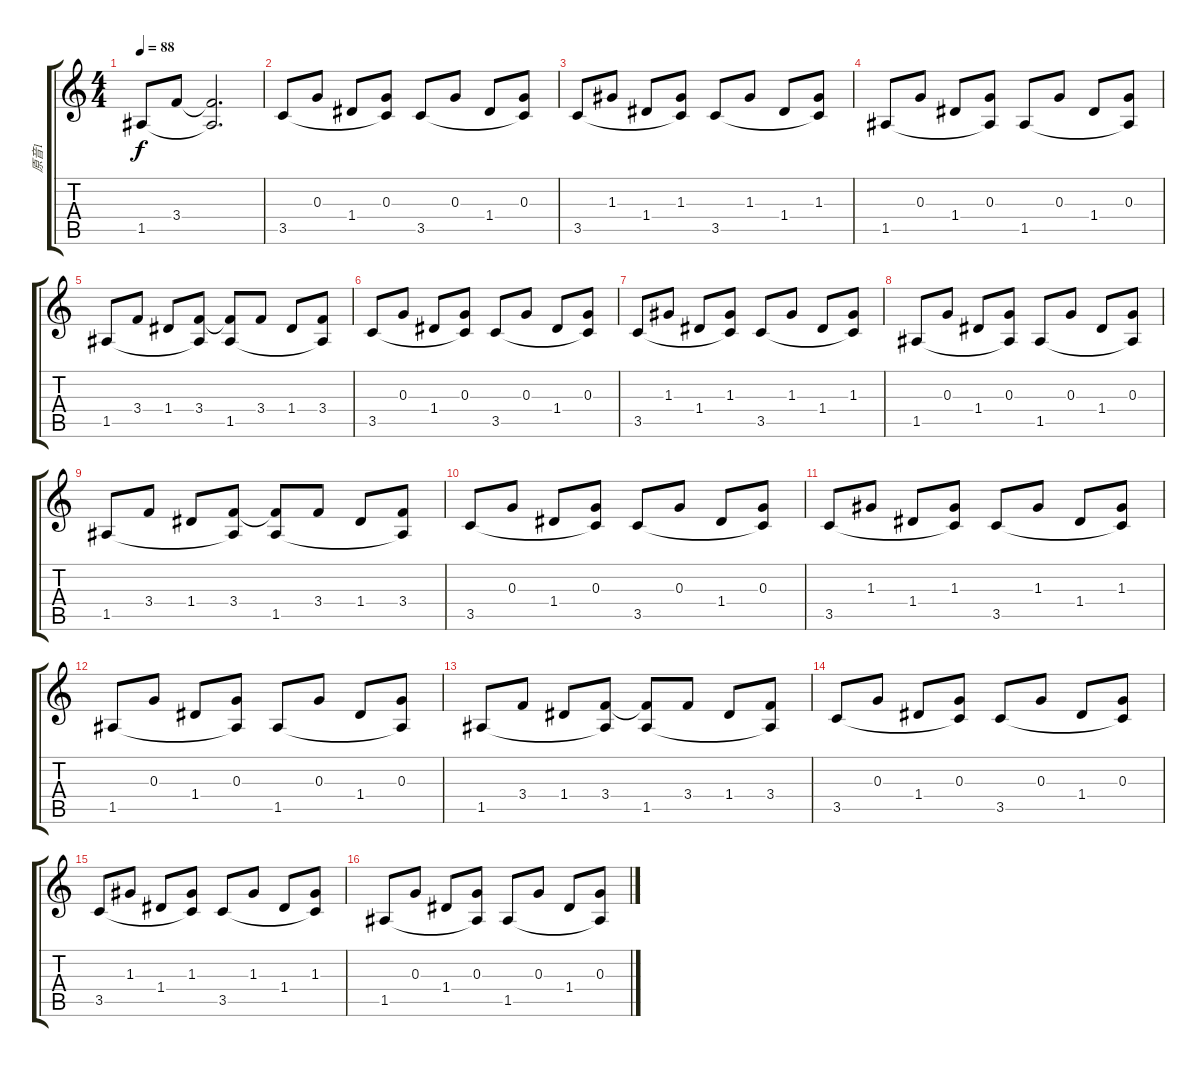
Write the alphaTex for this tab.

\track ("原音1" "原音1") {instrument acousticguitarnylon}
\staff {score tabs}
\tuning (E4 B3 G3 D3 A2 E2) {hide}
\ts (4 4)
\tempo 88
\clef g2
\ks c
1.5.8{dy f} 3.4.8 (3.4{t} 1.5{t}).2{d} |
3.5.8 0.3.8 1.4.8 (0.3 3.5{t}).8 3.5.8 0.3.8 1.4.8 (0.3 3.5{t}).8 |
3.5.8 1.3.8 1.4.8 (1.3 3.5{t}).8 3.5.8 1.3.8 1.4.8 (1.3 3.5{t}).8 |
1.5.8 0.3.8 1.4.8 (0.3 1.5{t}).8 1.5.8 0.3.8 1.4.8 (0.3 1.5{t}).8 |
1.5.8 3.4.8 1.4.8 (3.4 1.5{t}).8 (3.4{t} 1.5).8 3.4.8 1.4.8 (3.4 1.5{t}).8 |
3.5.8 0.3.8 1.4.8 (0.3 3.5{t}).8 3.5.8 0.3.8 1.4.8 (0.3 3.5{t}).8 |
3.5.8 1.3.8 1.4.8 (1.3 3.5{t}).8 3.5.8 1.3.8 1.4.8 (1.3 3.5{t}).8 |
1.5.8 0.3.8 1.4.8 (0.3 1.5{t}).8 1.5.8 0.3.8 1.4.8 (0.3 1.5{t}).8 |
1.5.8 3.4.8 1.4.8 (3.4 1.5{t}).8 (3.4{t} 1.5).8 3.4.8 1.4.8 (3.4 1.5{t}).8 |
3.5.8 0.3.8 1.4.8 (0.3 3.5{t}).8 3.5.8 0.3.8 1.4.8 (0.3 3.5{t}).8 |
3.5.8 1.3.8 1.4.8 (1.3 3.5{t}).8 3.5.8 1.3.8 1.4.8 (1.3 3.5{t}).8 |
1.5.8 0.3.8 1.4.8 (0.3 1.5{t}).8 1.5.8 0.3.8 1.4.8 (0.3 1.5{t}).8 |
1.5.8 3.4.8 1.4.8 (3.4 1.5{t}).8 (3.4{t} 1.5).8 3.4.8 1.4.8 (3.4 1.5{t}).8 |
3.5.8 0.3.8 1.4.8 (0.3 3.5{t}).8 3.5.8 0.3.8 1.4.8 (0.3 3.5{t}).8 |
3.5.8 1.3.8 1.4.8 (1.3 3.5{t}).8 3.5.8 1.3.8 1.4.8 (1.3 3.5{t}).8 |
1.5.8 0.3.8 1.4.8 (0.3 1.5{t}).8 1.5.8 0.3.8 1.4.8 (0.3 1.5{t}).8
